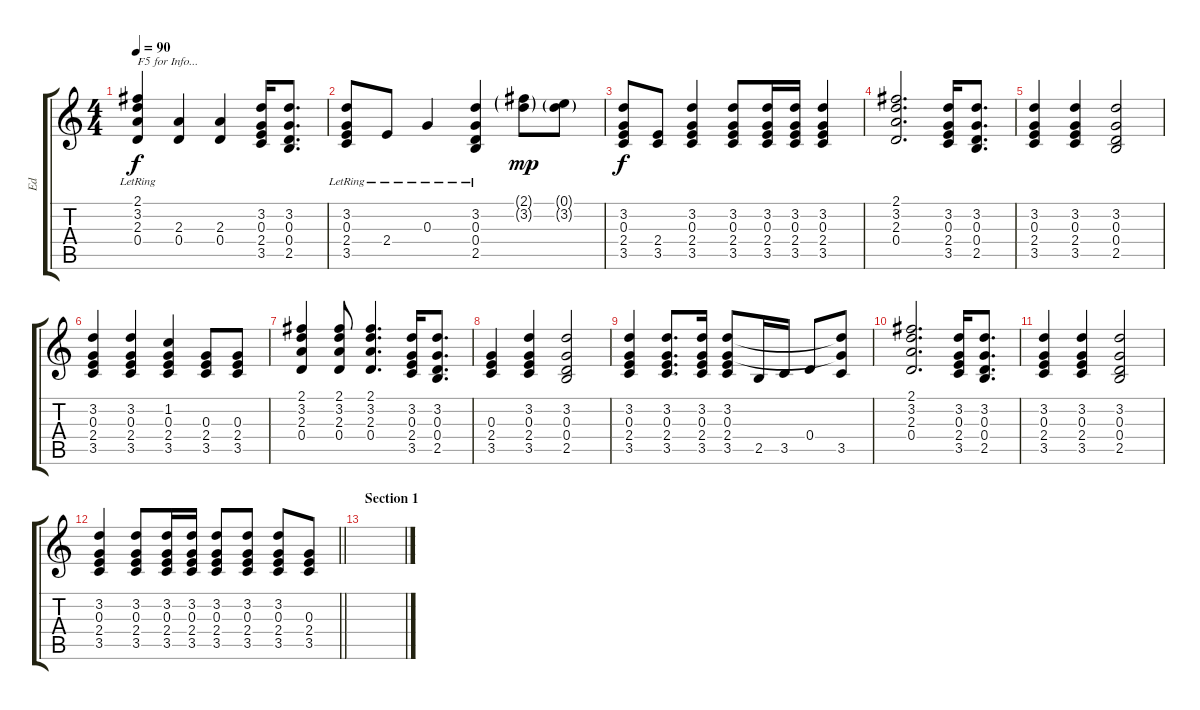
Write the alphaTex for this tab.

\track ("Ed" "Ed") {instrument overdrivenguitar}
\staff {score tabs}
\tuning (E4 B3 G3 D3 A2 E2) {hide}
\ts (4 4)
\tempo 90
\clef g2
\ks c
(2.1{lr} 3.2{lr} 2.3 0.4).4{txt "F5 for Info..." dy f instrument overdrivenguitar} (2.3 0.4).4 (2.3 0.4).4 (3.2 0.3 2.4 3.5).16 (3.2 0.3 0.4 2.5).8{d} |
(3.2{lr} 0.3{lr} 2.4{lr} 3.5{lr}).8 2.4{lr}.8 0.3{lr}.4 (3.2{lr} 0.3{lr} 0.4{lr} 2.5{lr}).4 (2.1{g} 3.2{g}).8{dy mp} (0.1{g} 3.2{g}).8 |
(3.2 0.3 2.4 3.5).8{dy f} (2.4 3.5).8 (3.2 0.3 2.4 3.5).4 (3.2 0.3 2.4 3.5).8 (3.2 0.3 2.4 3.5).16 (3.2 0.3 2.4 3.5).16 (3.2 0.3 2.4 3.5).4 |
(2.1 3.2 2.3 0.4).2{d} (3.2 0.3 2.4 3.5).16 (3.2 0.3 0.4 2.5).8{d} |
(3.2 0.3 2.4 3.5).4 (3.2 0.3 2.4 3.5).4 (3.2 0.3 0.4 2.5).2 |
(3.2 0.3 2.4 3.5).4 (3.2 0.3 2.4 3.5).4 (1.2 0.3 2.4 3.5).4 (0.3 2.4 3.5).8 (0.3 2.4 3.5).8 |
(2.1 3.2 2.3 0.4).4 (2.1 3.2 2.3 0.4).8 (2.1 3.2 2.3 0.4).4{d} (3.2 0.3 2.4 3.5).16 (3.2 0.3 0.4 2.5).8{d} |
(0.3 2.4 3.5).4 (3.2 0.3 2.4 3.5).4 (3.2 0.3 0.4 2.5).2 |
(3.2 0.3 2.4 3.5).4 (3.2 0.3 2.4 3.5).8{d} (3.2 0.3 2.4 3.5).16 (3.2 0.3 2.4 3.5).8 2.5.16 3.5.16 0.4.8 (3.2{t} 0.3{t} 3.5).8 |
(2.1 3.2 2.3 0.4).2{d} (3.2 0.3 2.4 3.5).16 (3.2 0.3 0.4 2.5).8{d} |
(3.2 0.3 2.4 3.5).4 (3.2 0.3 2.4 3.5).4 (3.2 0.3 0.4 2.5).2 |
\barLineRight lightlight
(3.2 0.3 2.4 3.5).4 (3.2 0.3 2.4 3.5).8 (3.2 0.3 2.4 3.5).16 (3.2 0.3 2.4 3.5).16 (3.2 0.3 2.4 3.5).8 (3.2 0.3 2.4 3.5).8 (3.2 0.3 2.4 3.5).8 (0.3 2.4 3.5).8 |
\section ("" "Section 1")
